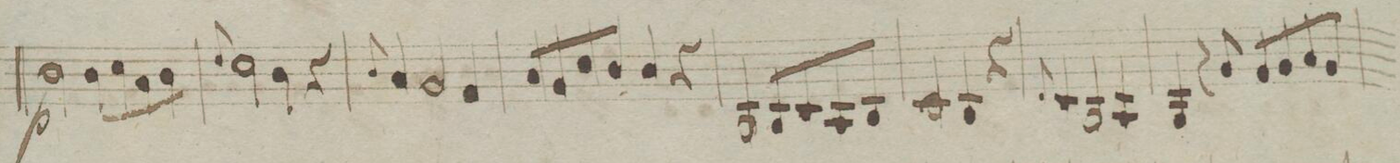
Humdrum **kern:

**kern	**dynam
*I"Violin 2do	*
*clefG2	*
*k[f#]	*
*met(c)	*
*M4/4	*
8cc\L	.
8b\	.
8b\	.
8a\J	.
=30	=30
(2a/	.
4b/)	.
8r	.
8gg\	.
=31	=31
(4gg\	.
8.ff#\L)	.
16a\Jk	.
4a\	.
8.g\L	.
16gg\Jk	.
=32	=32
4gg\	.
8.ff#\L	.
16a\Jk	.
4a\	.
8g\	.
8r	.
=33	=33
8.ee\L	.
16gg\K	.
8.ff#\	.
16aa\Jk	.
8gg\L	.
8ee\	.
8dd\	.
8cc\J	.
=34	=34
*Xtuplet	*
12b/L	.
12a/	.
12g/J	.
12f#/L	.
12e/	.
12d/J	.
2aT/	.
=35	=35
4g/	.
4d/	.
4G/	.
4r	.
=36	=36
*-	*-
